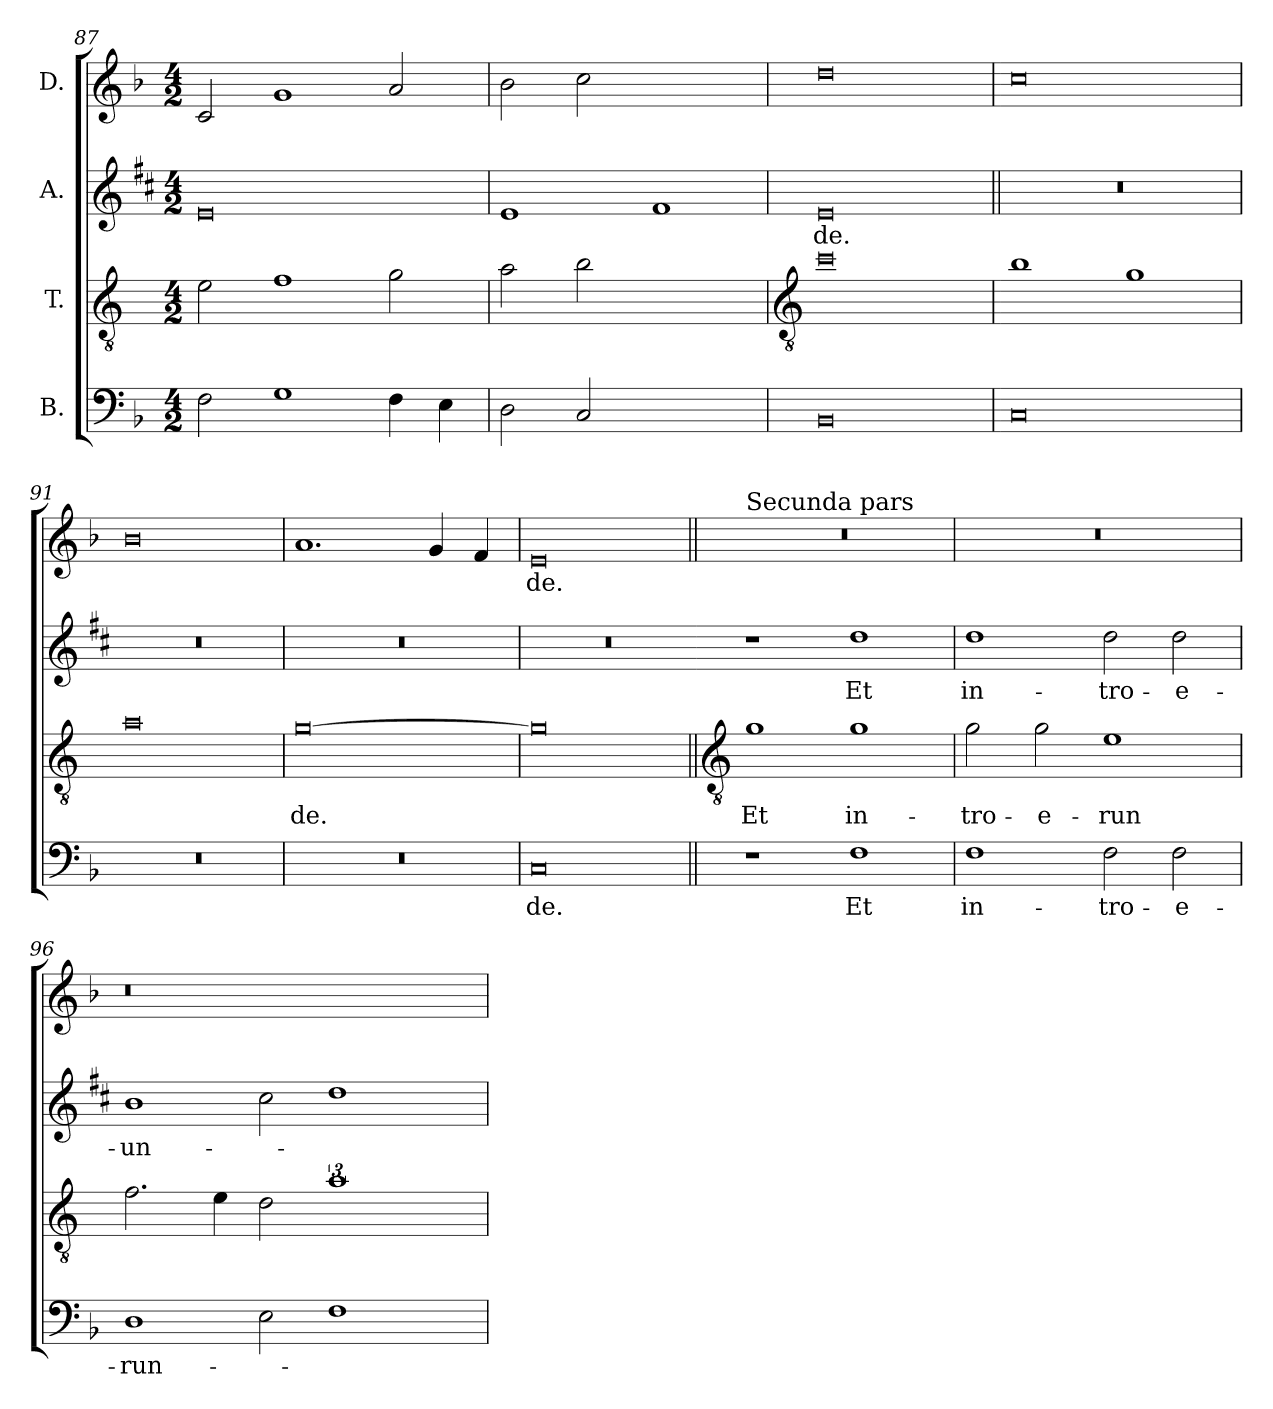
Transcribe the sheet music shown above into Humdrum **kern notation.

**kern	**text	**kern	**text	**kern	**text	**kern	**text
*part4	*part4	*part3	*part3	*part2	*part2	*part1	*part1
*staff4	*staff4	*staff3	*staff3	*staff2	*staff2	*staff1	*staff1
*I"B.	*	*I"T.	*	*I"A.	*	*I"D.	*
*clefF4	*	*clefGv2	*	*clefG2	*	*clefG2	*
*	*	*ITrd4c7	*	*ITrd5c9	*	*	*
*k[b-]	*	*k[b-]	*	*k[b-]	*	*k[b-]	*
*F:	*	*F:	*	*F:	*	*F:	*
*M4/2	*	*M4/2	*	*M4/2	*	*M4/2	*
=87	=87	=87	=87	=87	=87	=87	=87
2F	.	2A	.	0G	.	2c	.
1G	.	1B-	.	.	.	1g	.
4F	.	2c	.	.	.	2a	.
4E	.	.	.	.	.	.	.
=88	=88	=88	=88	=88	=88	=88	=88
2D	.	2d	.	1G	.	2b-	.
2C	.	2e	.	.	.	2cc	.
1ryy	.	1ryy	.	1A	.	1ryy	.
!!LO:LB:g=z
=89	=89	=89	=89	=89	=89	=89	=89
*	*	*clefGv2	*	*	*	*	*
!	!	!	!	!	!LO:LY:b	!	!
0BB-	.	0f	.	0G	-de.	0dd	.
!!LO:LB:g=z
=90	=90	=90	=90	=90||	=90	=90	=90
0C	.	1e	.	0r	.	0cc	.
.	.	1c	.	.	.	.	.
=91	=91	=91	=91	=91	=91	=91	=91
0r	.	0d	.	0r	.	0b-	.
=92	=92	=92	=92	=92	=92	=92	=92
!	!	!	!LO:LY:b	!	!	!	!
0r	.	[0c	-de.	0r	.	1.a	.
.	.	.	.	.	.	4g	.
.	.	.	.	.	.	4f	.
=93	=93	=93	=93	=93	=93	=93	=93
!	!LO:LY:b	!	!	!	!	!	!LO:LY:b
0C	-de.	0c]	.	0r	.	0e	-de.
!!LO:LB:g=z
=94||	=94||	=94||	=94||	=94	=94||	=94||	=94||
*	*	*clefGv2	*	*	*	*	*
!	!	!	!	!	!	!LO:TX:a:t=Secunda pars	!
!	!	!	!LO:LY:b	!	!	!	!
1r	.	1c	Et	1r	.	0r	.
!	!LO:LY:b	!	!LO:LY:b	!	!LO:LY:b	!	!
1F	Et	1c	in-	1f	Et	.	.
=95	=95	=95	=95	=95	=95	=95	=95
!	!LO:LY:b	!	!LO:LY:b	!	!LO:LY:b	!	!
1F	in-	2c	-tro-	1f	in-	0r	.
!	!	!	!LO:LY:b	!	!	!	!
.	.	2c	-e-	.	.	.	.
!	!LO:LY:b	!	!LO:LY:b	!	!LO:LY:b	!	!
2F	-tro-	1A	-run	2f	-tro-	.	.
!	!LO:LY:b	!	!	!	!LO:LY:b	!	!
2F	-e-	.	.	2f	-e-	.	.
!!LO:LB:g=z
=96	=96	=96	=96	=96	=96	=96	=96
!	!LO:LY:b	!	!	!	!LO:LY:b	!	!
1D	-run-	2.B-	.	1d	-un-	0r	.
.	.	4A	.	.	.	.	.
2E	.	2G	.	2e	.	.	.
1F	.	3%2d	.	1f	.	.	.
.	.	.	.	.	.	2ryy	.
.	.	3ryy	.	.	.	.	.
=	=	=	=	=	=	=	=
*-	*-	*-	*-	*-	*-	*-	*-
